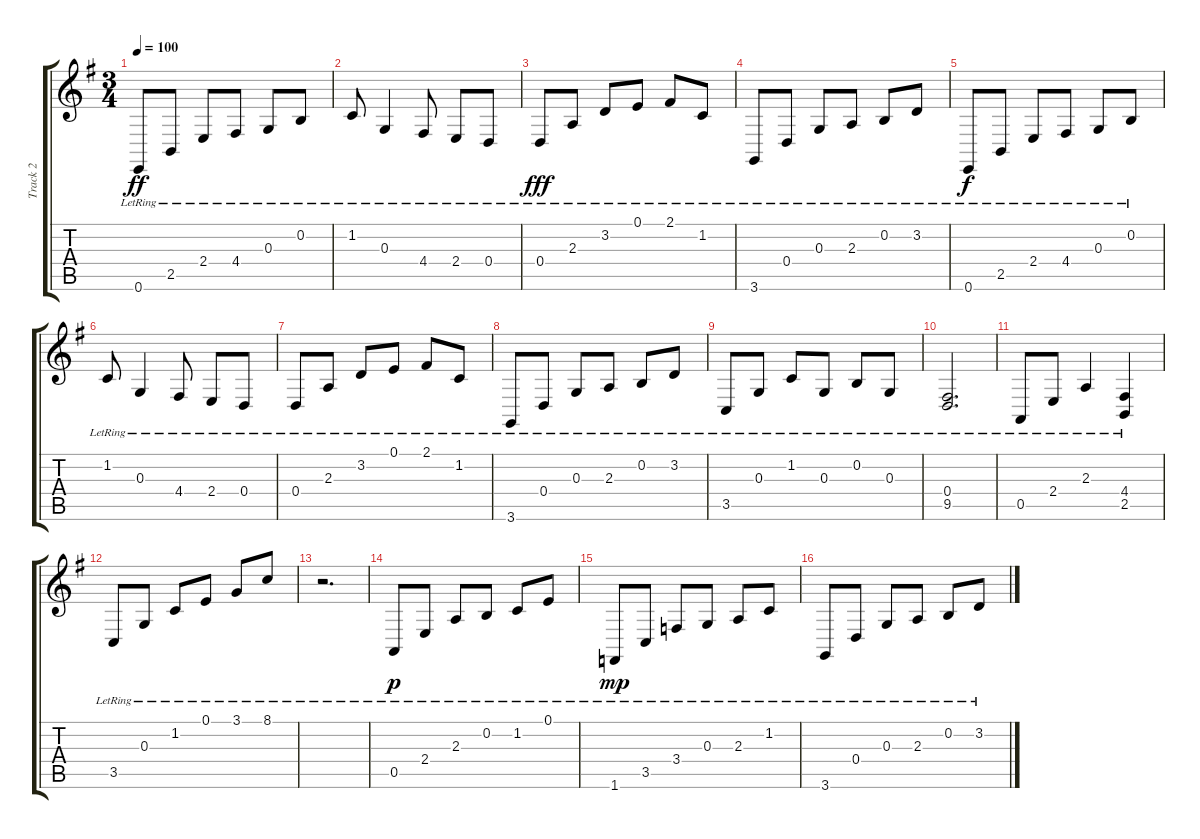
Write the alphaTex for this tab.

\track ("Track 2" "Track 2") {instrument acousticgrandpiano}
\staff {score tabs}
\tuning (E4 B3 G3 D3 A2 E2) {hide}
\ts (3 4)
\tempo 100
\clef g2
\ks g
0.6{lr}.8{dy ff} 2.5{lr}.8 2.4{lr}.8 4.4{lr}.8 0.3{lr}.8 0.2{lr}.8 |
1.2{lr}.8 0.3{lr}.4 4.4{lr}.8 2.4{lr}.8 0.4{lr}.8 |
0.4{lr}.8{dy fff} 2.3{lr}.8 3.2{lr}.8 0.1{lr}.8 2.1{lr}.8 1.2{lr}.8 |
3.6{lr}.8 0.4{lr}.8 0.3{lr}.8 2.3{lr}.8 0.2{lr}.8 3.2{lr}.8 |
0.6{lr}.8{dy f} 2.5{lr}.8 2.4{lr}.8 4.4{lr}.8 0.3{lr}.8 0.2{lr}.8 |
1.2{lr}.8 0.3{lr}.4 4.4{lr}.8 2.4{lr}.8 0.4{lr}.8 |
0.4{lr}.8 2.3{lr}.8 3.2{lr}.8 0.1{lr}.8 2.1{lr}.8 1.2{lr}.8 |
3.6{lr}.8 0.4{lr}.8 0.3{lr}.8 2.3{lr}.8 0.2{lr}.8 3.2{lr}.8 |
3.5{lr}.8 0.3{lr}.8 1.2{lr}.8 0.3{lr}.8 0.2{lr}.8 0.3{lr}.8 |
(0.4{lr} 9.5{lr}).2{d} |
0.5{lr}.8 2.4{lr}.8 2.3{lr}.4 (4.4{lr} 2.5{lr}).4 |
3.5{lr}.8 0.3{lr}.8 1.2{lr}.8 0.1{lr}.8 3.1{lr}.8 8.1{lr}.8 |
r.2{d} |
0.5{lr}.8{dy p} 2.4{lr}.8 2.3{lr}.8 0.2{lr}.8 1.2{lr}.8 0.1{lr}.8 |
1.6{lr}.8{dy mp} 3.5{lr}.8 3.4{lr}.8 0.3{lr}.8 2.3{lr}.8 1.2{lr}.8 |
3.6{lr}.8 0.4{lr}.8 0.3{lr}.8 2.3{lr}.8 0.2{lr}.8 3.2{lr}.8
